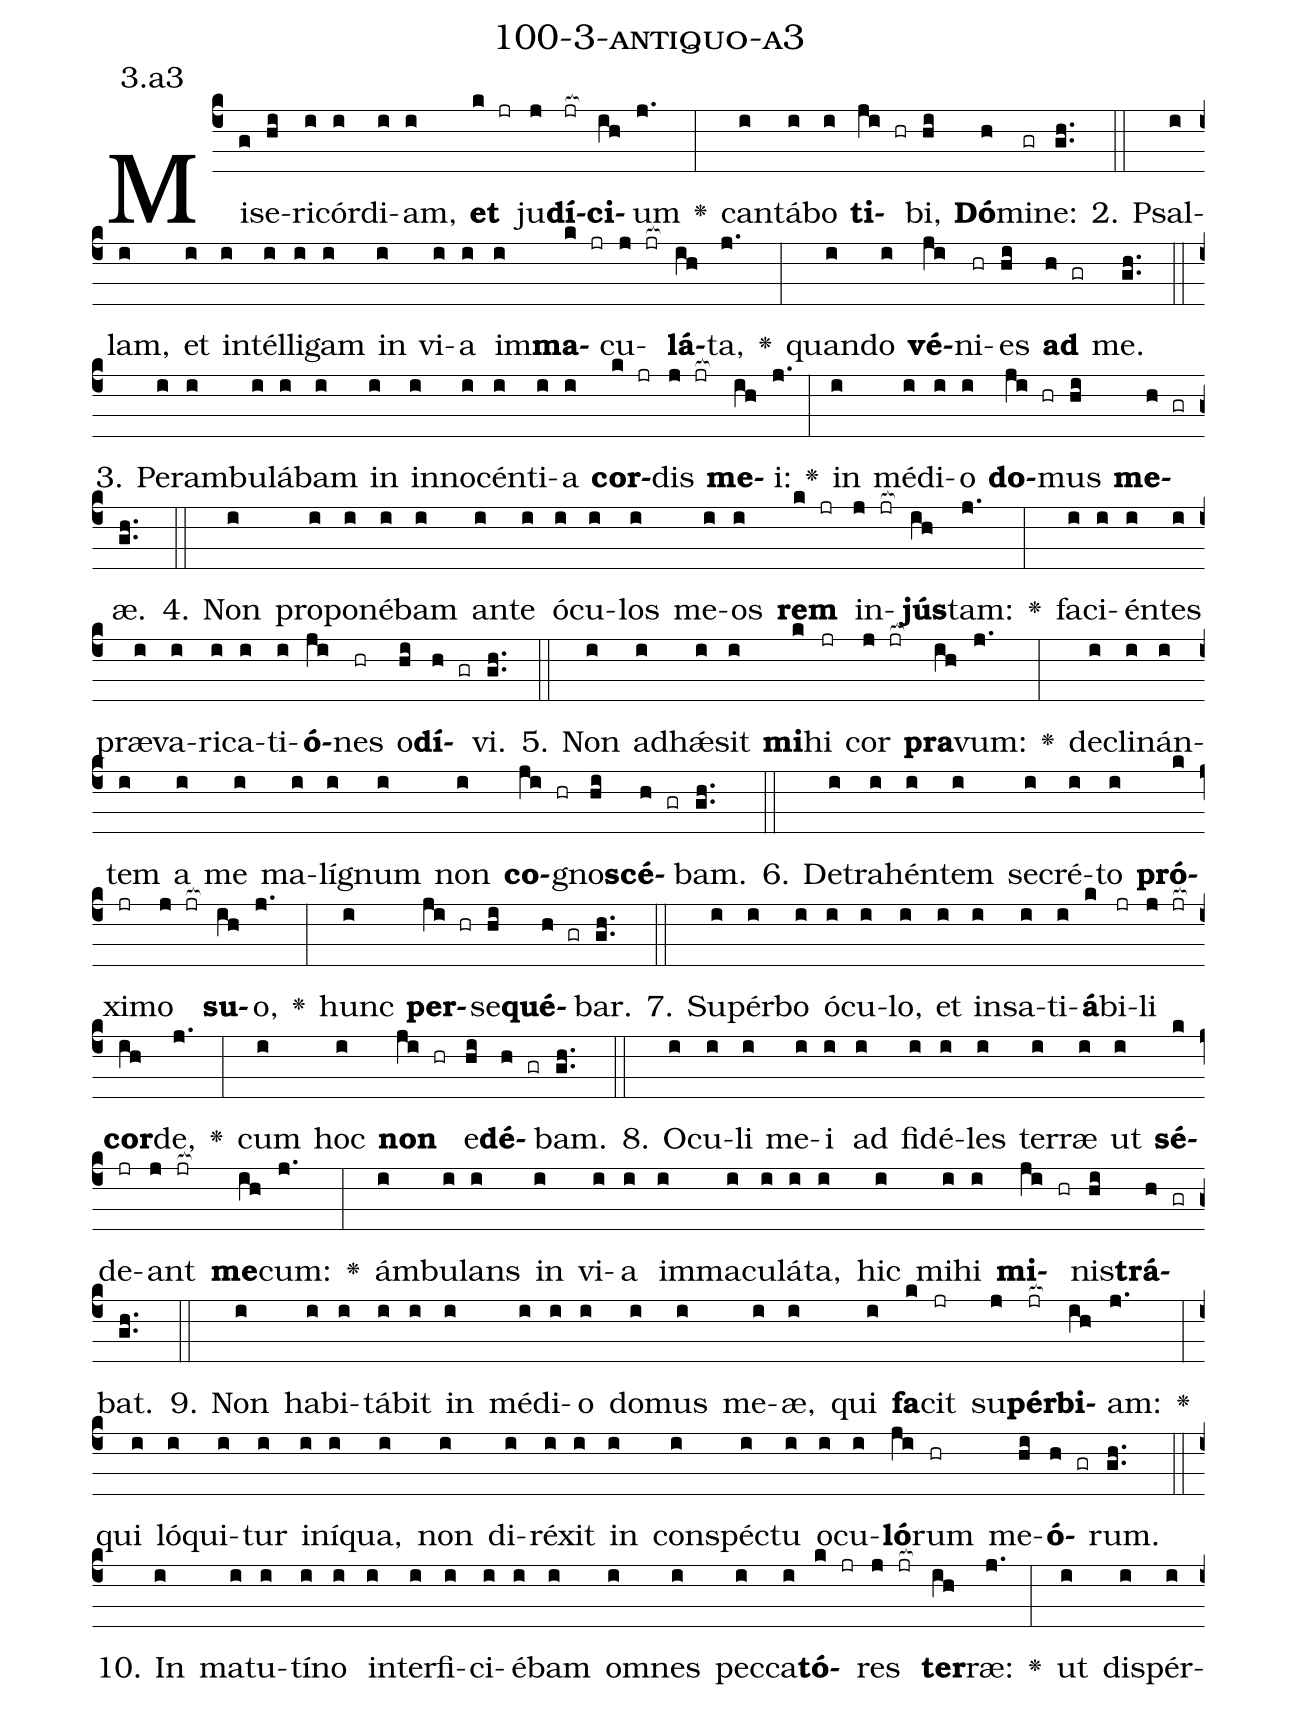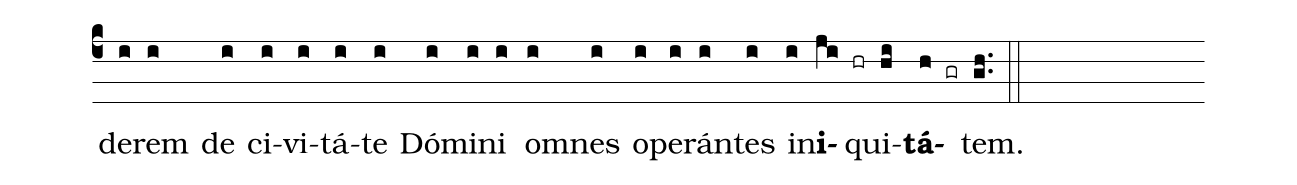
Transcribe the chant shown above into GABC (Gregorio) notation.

name: 100-3-antiquo-a3;
annotation: 3.a3;
%%
(c4)Mi(g)se(hi)ri(i)cór(i)di(i)am,(i) <b>et</b>(k jr) ju(j)<b>dí</b>(jr[ocb:1{])<b>ci</b>(ih[ocb:0}])um(j.) <v>\greheightstar</v>(:) can(i)tá(i)bo(i) <b>ti</b>(ji hr)bi,(hi) <b>Dó</b>(h)mi(gr)ne:(gh..) (::)
2. Psal(i)lam,(i) et(i) in(i)tél(i)li(i)gam(i) in(i) vi(i)a(i) im(i)<b>ma</b>(k jr)cu(j jr[ocb:1{])<b>lá</b>(ih[ocb:0}])ta,(j.) <v>\greheightstar</v>(:) quan(i)do(i) <b>vé</b>(ji)ni(hr)es(hi) <b>ad</b>(h gr) me.(gh..) (::)
3. Per(i)am(i)bu(i)lá(i)bam(i) in(i) in(i)no(i)cén(i)ti(i)a(i) <b>cor</b>(k jr)dis(j jr[ocb:1{]) <b>me</b>(ih[ocb:0}])i:(j.) <v>\greheightstar</v>(:) in(i) mé(i)di(i)o(i) <b>do</b>(ji hr)mus(hi) <b>me</b>(h gr)æ.(gh..) (::)
4. Non(i) pro(i)po(i)né(i)bam(i) an(i)te(i) ó(i)cu(i)los(i) me(i)os(i) <b>rem</b>(k jr) in(j jr[ocb:1{])<b>jús</b>(ih[ocb:0}])tam:(j.) <v>\greheightstar</v>(:) fa(i)ci(i)én(i)tes(i) præ(i)va(i)ri(i)ca(i)ti(i)<b>ó</b>(ji)nes(hr) o(hi)<b>dí</b>(h gr)vi.(gh..) (::)
5. Non(i) ad(i)hǽ(i)sit(i) <b>mi</b>(k)hi(jr) cor(j jr[ocb:1{]) <b>pra</b>(ih[ocb:0}])vum:(j.) <v>\greheightstar</v>(:) de(i)cli(i)nán(i)tem(i) a(i) me(i) ma(i)lí(i)gnum(i) non(i) <b>co</b>(ji hr)gno(hi)<b>scé</b>(h gr)bam.(gh..) (::)
6. De(i)tra(i)hén(i)tem(i) se(i)cré(i)to(i) <b>pró</b>(k)xi(jr)mo(j jr[ocb:1{]) <b>su</b>(ih[ocb:0}])o,(j.) <v>\greheightstar</v>(:) hunc(i) <b>per</b>(ji hr)se(hi)<b>qué</b>(h gr)bar.(gh..) (::)
7. Su(i)pér(i)bo(i) ó(i)cu(i)lo,(i) et(i) in(i)sa(i)ti(i)<b>á</b>(k)bi(jr)li(j jr[ocb:1{]) <b>cor</b>(ih[ocb:0}])de,(j.) <v>\greheightstar</v>(:) cum(i) hoc(i) <b>non</b>(ji hr) e(hi)<b>dé</b>(h gr)bam.(gh..) (::)
8. O(i)cu(i)li(i) me(i)i(i) ad(i) fi(i)dé(i)les(i) ter(i)ræ(i) ut(i) <b>sé</b>(k)de(jr)ant(j jr[ocb:1{]) <b>me</b>(ih[ocb:0}])cum:(j.) <v>\greheightstar</v>(:) ám(i)bu(i)lans(i) in(i) vi(i)a(i) im(i)ma(i)cu(i)lá(i)ta,(i) hic(i) mi(i)hi(i) <b>mi</b>(ji hr)nis(hi)<b>trá</b>(h gr)bat.(gh..) (::)
9. Non(i) ha(i)bi(i)tá(i)bit(i) in(i) mé(i)di(i)o(i) do(i)mus(i) me(i)æ,(i) qui(i) <b>fa</b>(k)cit(jr) su(j)<b>pér</b>(jr[ocb:1{])<b>bi</b>(ih[ocb:0}])am:(j.) <v>\greheightstar</v>(:) qui(i) ló(i)qui(i)tur(i) in(i)í(i)qua,(i) non(i) di(i)ré(i)xit(i) in(i) con(i)spéc(i)tu(i) o(i)cu(i)<b>ló</b>(ji)rum(hr) me(hi)<b>ó</b>(h gr)rum.(gh..) (::)
10. In(i) ma(i)tu(i)tí(i)no(i) in(i)ter(i)fi(i)ci(i)é(i)bam(i) om(i)nes(i) pec(i)ca(i)<b>tó</b>(k jr)res(j jr[ocb:1{]) <b>ter</b>(ih[ocb:0}])ræ:(j.) <v>\greheightstar</v>(:) ut(i) dis(i)pér(i)de(i)rem(i) de(i) ci(i)vi(i)tá(i)te(i) Dó(i)mi(i)ni(i) om(i)nes(i) o(i)pe(i)rán(i)tes(i) in(i)<b>i</b>(ji hr)qui(hi)<b>tá</b>(h gr)tem.(gh..) (::)
